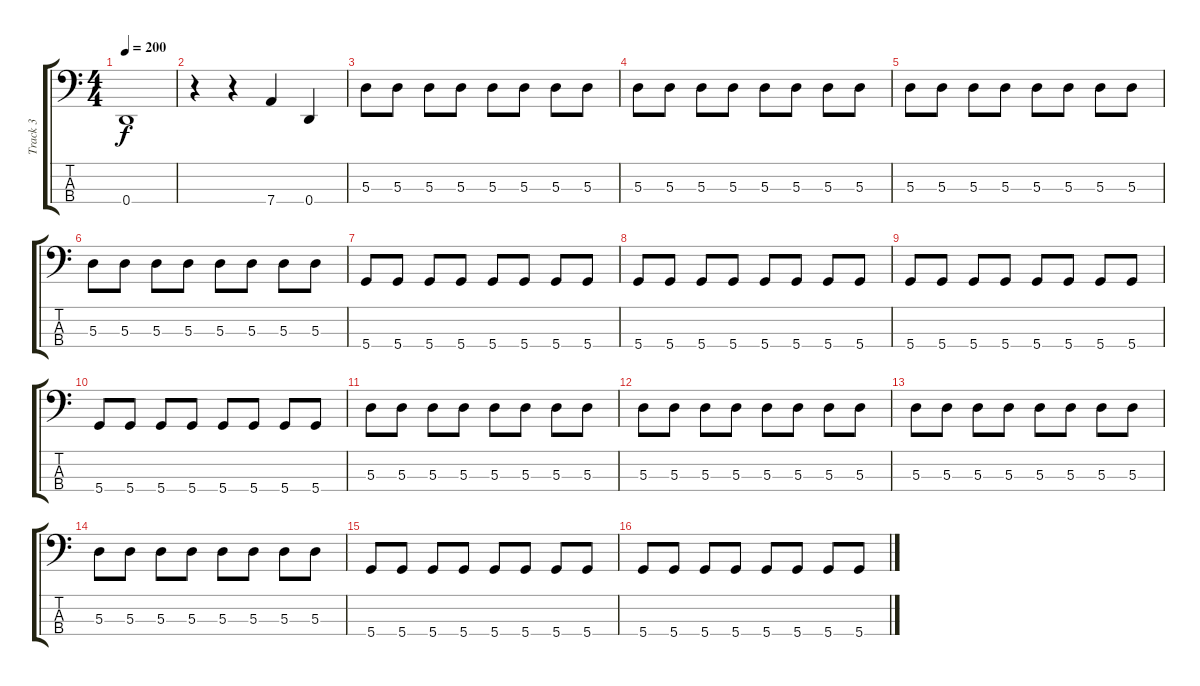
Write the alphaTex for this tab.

\track ("Track 3" "Track 3") {instrument electricbasspick}
\staff {score tabs}
\tuning (G2 D2 A1 D1) {hide}
\ts (4 4)
\tempo 200
\clef f4
\ks c
0.4.1{dy f} |
r.4 r.4 7.4.4 0.4.4 |
5.3.8 5.3.8 5.3.8 5.3.8 5.3.8 5.3.8 5.3.8 5.3.8 |
5.3.8 5.3.8 5.3.8 5.3.8 5.3.8 5.3.8 5.3.8 5.3.8 |
5.3.8 5.3.8 5.3.8 5.3.8 5.3.8 5.3.8 5.3.8 5.3.8 |
5.3.8 5.3.8 5.3.8 5.3.8 5.3.8 5.3.8 5.3.8 5.3.8 |
5.4.8 5.4.8 5.4.8 5.4.8 5.4.8 5.4.8 5.4.8 5.4.8 |
5.4.8 5.4.8 5.4.8 5.4.8 5.4.8 5.4.8 5.4.8 5.4.8 |
5.4.8 5.4.8 5.4.8 5.4.8 5.4.8 5.4.8 5.4.8 5.4.8 |
5.4.8 5.4.8 5.4.8 5.4.8 5.4.8 5.4.8 5.4.8 5.4.8 |
5.3.8 5.3.8 5.3.8 5.3.8 5.3.8 5.3.8 5.3.8 5.3.8 |
5.3.8 5.3.8 5.3.8 5.3.8 5.3.8 5.3.8 5.3.8 5.3.8 |
5.3.8 5.3.8 5.3.8 5.3.8 5.3.8 5.3.8 5.3.8 5.3.8 |
5.3.8 5.3.8 5.3.8 5.3.8 5.3.8 5.3.8 5.3.8 5.3.8 |
5.4.8 5.4.8 5.4.8 5.4.8 5.4.8 5.4.8 5.4.8 5.4.8 |
5.4.8 5.4.8 5.4.8 5.4.8 5.4.8 5.4.8 5.4.8 5.4.8
